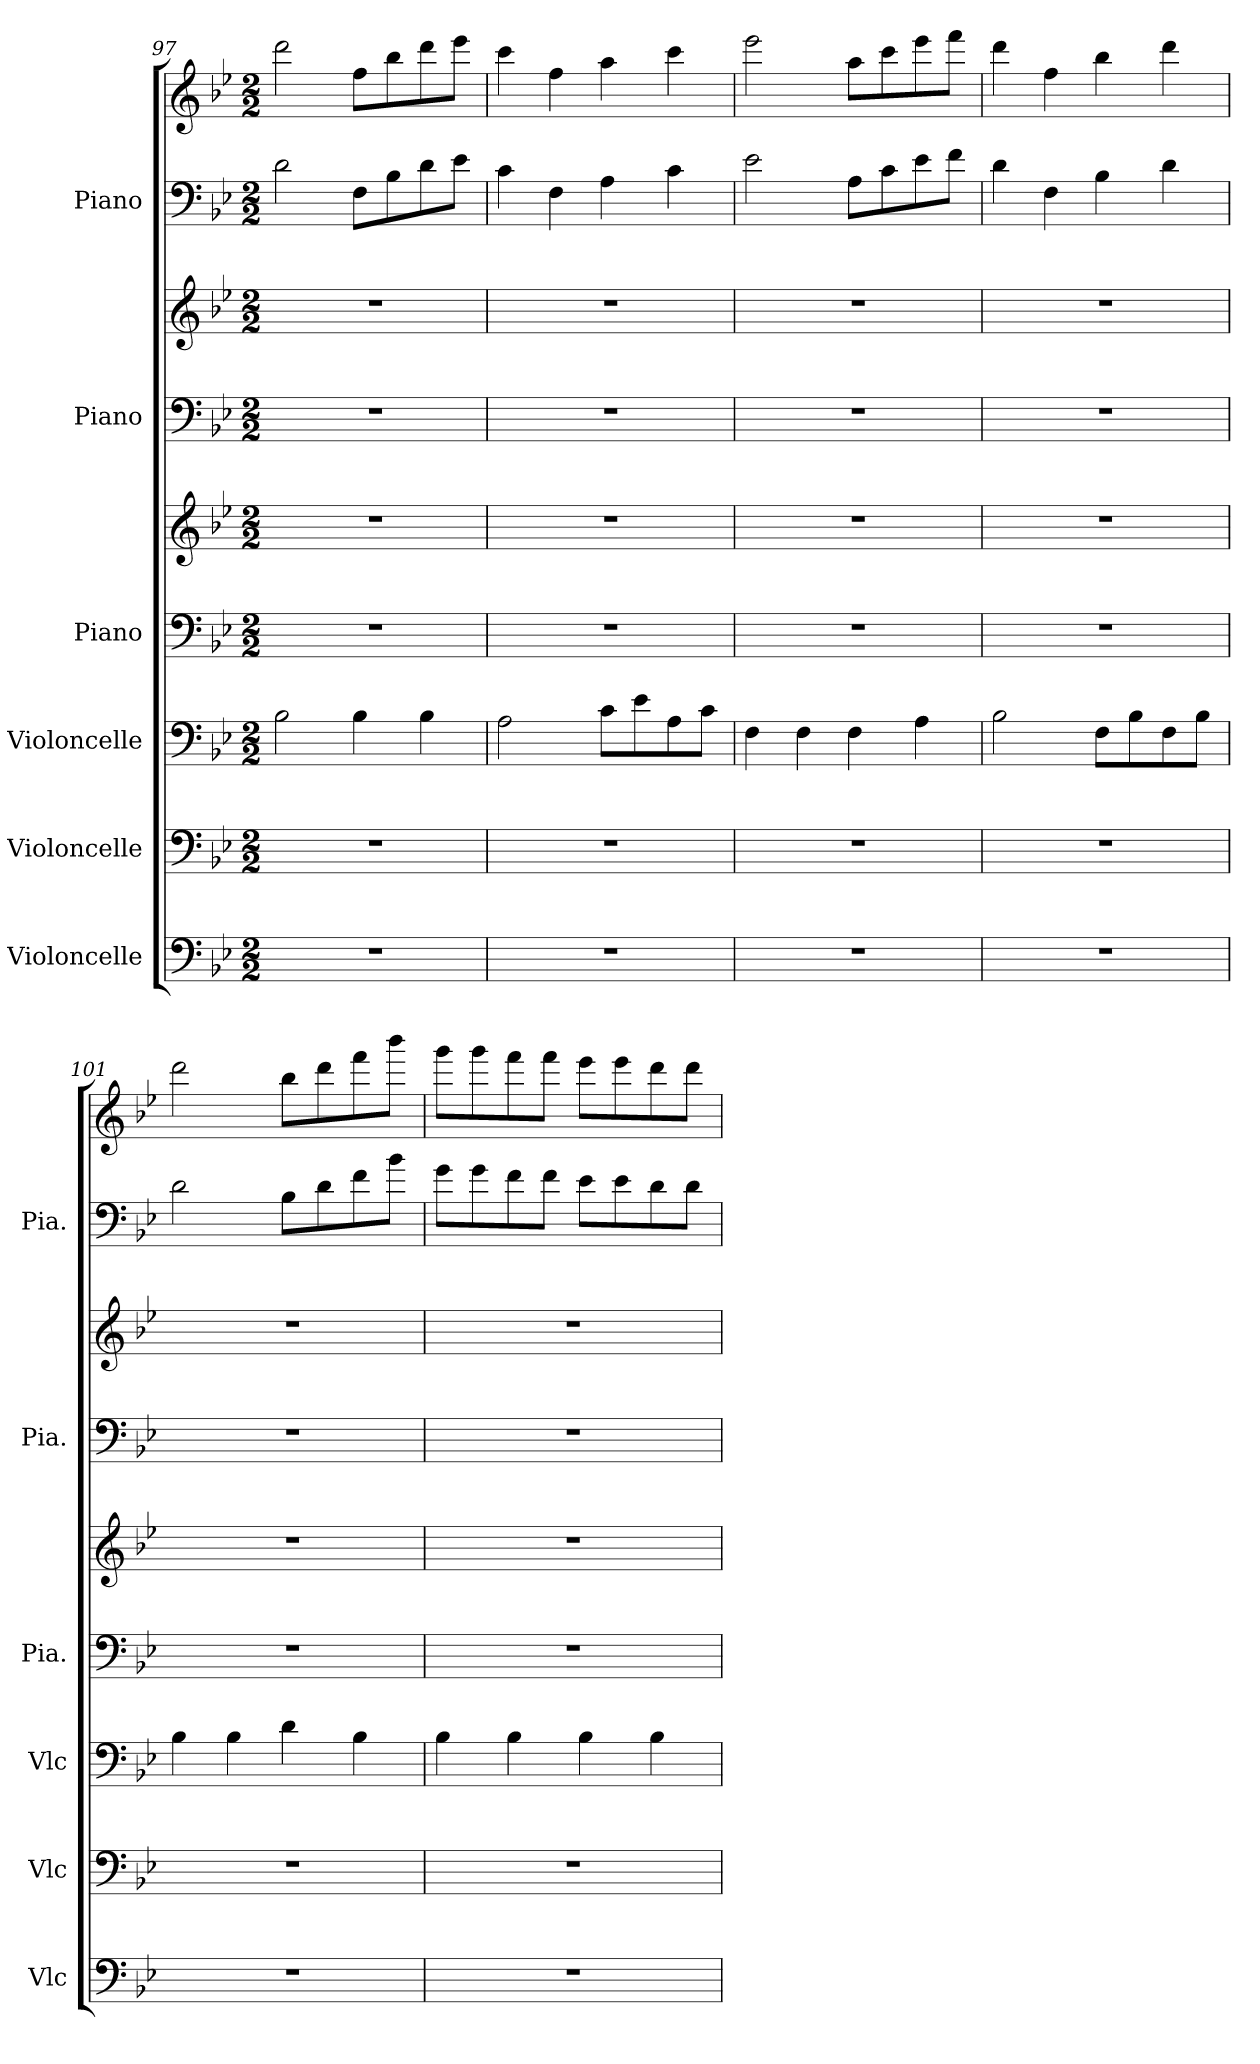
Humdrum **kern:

**kern	**kern	**kern	**kern	**kern	**kern	**kern	**kern	**kern
*part6	*part5	*part4	*part3	*part3	*part2	*part2	*part1	*part1
*staff9	*staff8	*staff7	*staff6	*staff5	*staff4	*staff3	*staff2	*staff1
*I"Violoncelle	*I"Violoncelle	*I"Violoncelle	*I"Piano	*	*I"Piano	*	*I"Piano	*
*I'Vlc	*I'Vlc	*I'Vlc	*I'Pia.	*	*I'Pia.	*	*I'Pia.	*
*clefF4	*clefF4	*clefF4	*clefF4	*clefG2	*clefF4	*clefG2	*clefF4	*clefG2
*k[b-e-]	*k[b-e-]	*k[b-e-]	*k[b-e-]	*k[b-e-]	*k[b-e-]	*k[b-e-]	*k[b-e-]	*k[b-e-]
*M2/2	*M2/2	*M2/2	*M2/2	*M2/2	*M2/2	*M2/2	*M2/2	*M2/2
=97	=97	=97	=97	=97	=97	=97	=97	=97
1r	1r	2B-\	1r	1r	1r	1r	2d\	2ddd\
.	.	4B-\	.	.	.	.	8F\L	8ff\L
.	.	.	.	.	.	.	8B-\	8bb-\
.	.	4B-\	.	.	.	.	8d\	8ddd\
.	.	.	.	.	.	.	8e-\J	8eee-\J
=98	=98	=98	=98	=98	=98	=98	=98	=98
1r	1r	2A\	1r	1r	1r	1r	4c\	4ccc\
.	.	.	.	.	.	.	4F\	4ff\
.	.	8c\L	.	.	.	.	4A\	4aa\
.	.	8e-\	.	.	.	.	.	.
.	.	8A\	.	.	.	.	4c\	4ccc\
.	.	8c\J	.	.	.	.	.	.
=99	=99	=99	=99	=99	=99	=99	=99	=99
1r	1r	4F\	1r	1r	1r	1r	2e-\	2eee-\
.	.	4F\	.	.	.	.	.	.
.	.	4F\	.	.	.	.	8A\L	8aa\L
.	.	.	.	.	.	.	8c\	8ccc\
.	.	4A\	.	.	.	.	8e-\	8eee-\
.	.	.	.	.	.	.	8f\J	8fff\J
=100	=100	=100	=100	=100	=100	=100	=100	=100
1r	1r	2B-\	1r	1r	1r	1r	4d\	4ddd\
.	.	.	.	.	.	.	4F\	4ff\
.	.	8F\L	.	.	.	.	4B-\	4bb-\
.	.	8B-\	.	.	.	.	.	.
.	.	8F\	.	.	.	.	4d\	4ddd\
.	.	8B-\J	.	.	.	.	.	.
!!LO:PB:g=z
=101	=101	=101	=101	=101	=101	=101	=101	=101
1r	1r	4B-\	1r	1r	1r	1r	2d\	2ddd\
.	.	4B-\	.	.	.	.	.	.
.	.	4d\	.	.	.	.	8B-\L	8bb-\L
.	.	.	.	.	.	.	8d\	8ddd\
.	.	4B-\	.	.	.	.	8f\	8fff\
.	.	.	.	.	.	.	8b-\J	8bbb-\J
=102	=102	=102	=102	=102	=102	=102	=102	=102
1r	1r	4B-\	1r	1r	1r	1r	8g\L	8ggg\L
.	.	.	.	.	.	.	8g\	8ggg\
.	.	4B-\	.	.	.	.	8f\	8fff\
.	.	.	.	.	.	.	8f\J	8fff\J
.	.	4B-\	.	.	.	.	8e-\L	8eee-\L
.	.	.	.	.	.	.	8e-\	8eee-\
.	.	4B-\	.	.	.	.	8d\	8ddd\
.	.	.	.	.	.	.	8d\J	8ddd\J
=	=	=	=	=	=	=	=	=
*-	*-	*-	*-	*-	*-	*-	*-	*-
